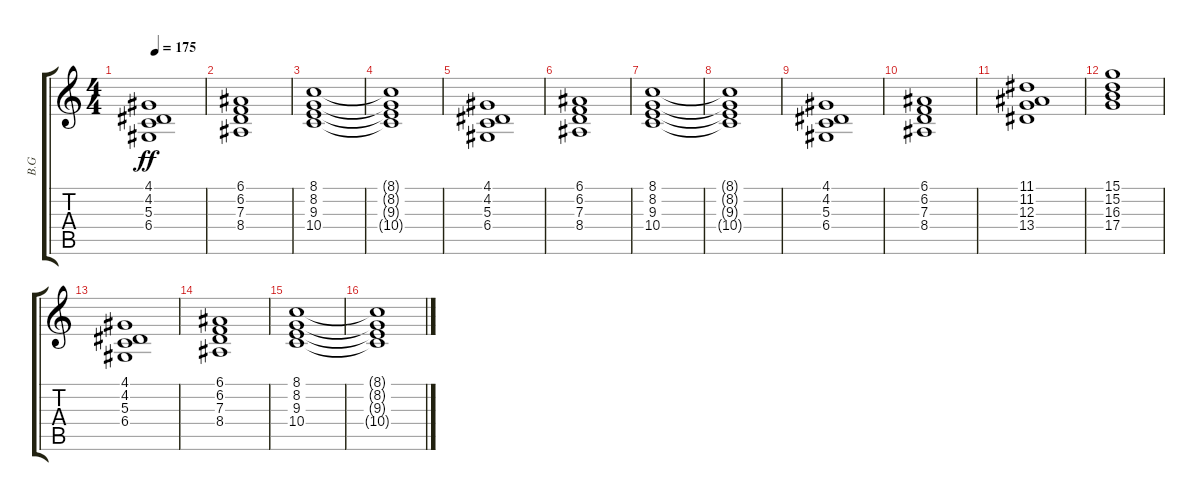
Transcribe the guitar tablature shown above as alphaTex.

\track ("B.G" "B.G") {instrument harpsichord}
\staff {score tabs}
\tuning (E4 B3 G3 D3 A2 E2) {hide}
\ts (4 4)
\tempo 175
\clef g2
\ks c
(4.1 4.2 5.3 6.4).1{dy ff} |
(6.1 6.2 7.3 8.4).1 |
(8.1 8.2 9.3 10.4).1 |
(8.1{t} 8.2{t} 9.3{t} 10.4{t}).1 |
(4.1 4.2 5.3 6.4).1 |
(6.1 6.2 7.3 8.4).1 |
(8.1 8.2 9.3 10.4).1 |
(8.1{t} 8.2{t} 9.3{t} 10.4{t}).1 |
(4.1 4.2 5.3 6.4).1 |
(6.1 6.2 7.3 8.4).1{txt " "} |
(11.1 11.2 12.3 13.4).1 |
(15.1 15.2 16.3 17.4).1 |
(4.1 4.2 5.3 6.4).1 |
(6.1 6.2 7.3 8.4).1 |
(8.1 8.2 9.3 10.4).1 |
(8.1{t} 8.2{t} 9.3{t} 10.4{t}).1
